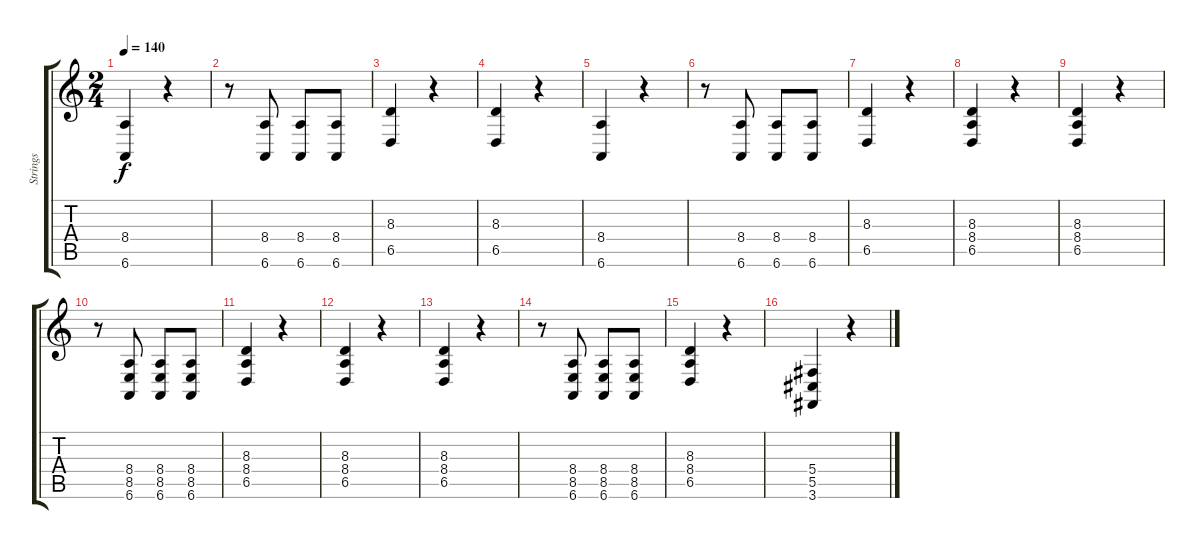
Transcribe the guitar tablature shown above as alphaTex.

\track ("Strings" "Strings") {instrument stringensemble1}
\staff {score tabs}
\tuning (Eb4 Bb3 Gb3 Db3 Ab2 Eb2) {hide}
\ts (2 4)
\tempo 140
\clef g2
\ks c
(8.4 6.6).4{dy f} r.4 |
r.8 (8.4 6.6).8 (8.4 6.6).8 (8.4 6.6).8 |
(8.3 6.5).4 r.4 |
(8.3 6.5).4 r.4 |
(8.4 6.6).4 r.4 |
r.8 (8.4 6.6).8 (8.4 6.6).8 (8.4 6.6).8 |
(8.3 6.5).4 r.4 |
(8.3 8.4 6.5).4 r.4 |
(8.3 8.4 6.5).4 r.4 |
r.8 (8.4 8.5 6.6).8 (8.4 8.5 6.6).8 (8.4 8.5 6.6).8 |
(8.3 8.4 6.5).4 r.4 |
(8.3 8.4 6.5).4 r.4 |
(8.3 8.4 6.5).4 r.4 |
r.8 (8.4 8.5 6.6).8 (8.4 8.5 6.6).8 (8.4 8.5 6.6).8 |
(8.3 8.4 6.5).4 r.4 |
(5.4 5.5 3.6).4 r.4
